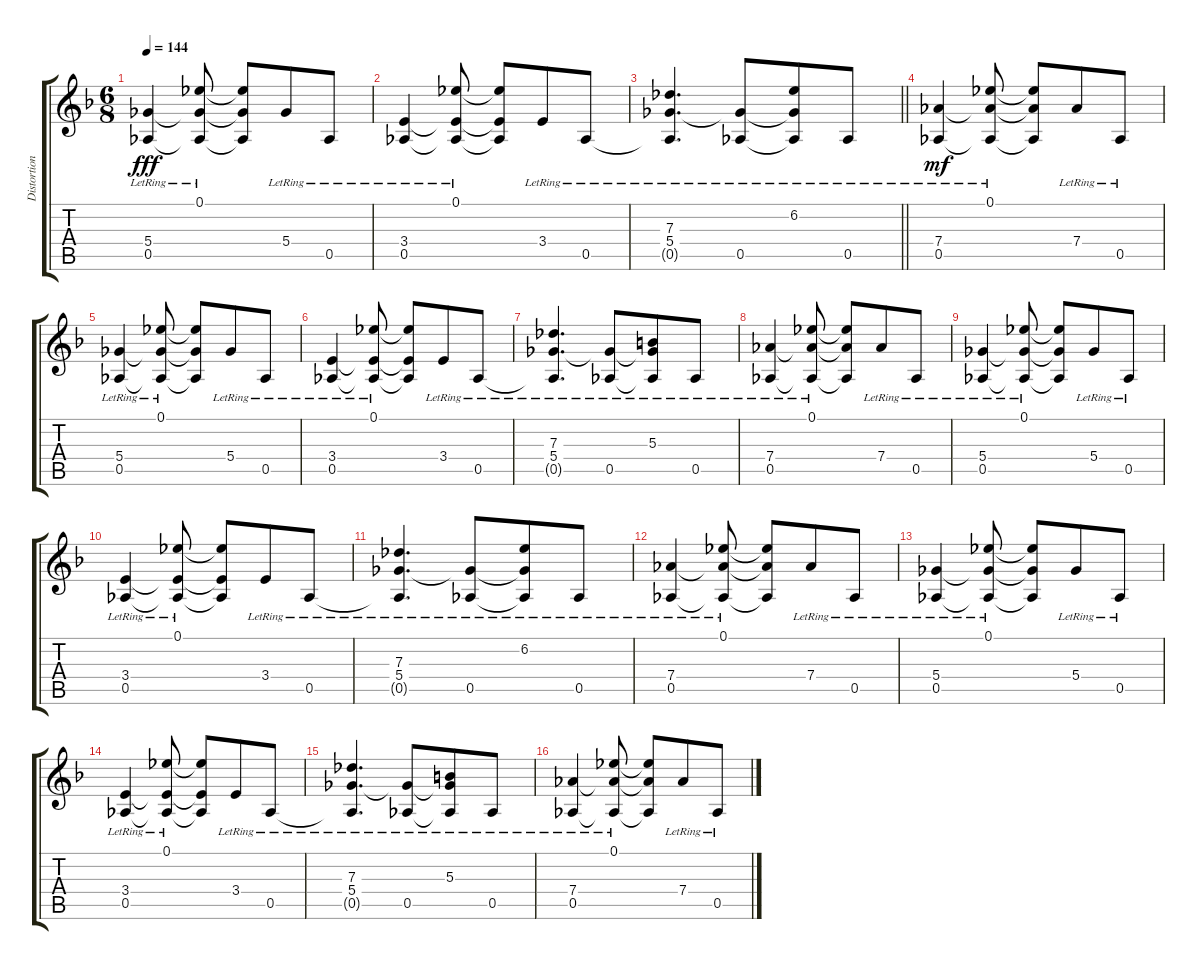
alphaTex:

\track ("Distortion Guitar" "Distortion") {instrument overdrivenguitar}
\staff {score tabs}
\tuning (Eb4 Bb3 Gb3 Db3 Ab2 Eb2) {hide}
\ts (6 8)
\tempo 144
\clef g2
\ks f
(5.4{lr} 0.5{lr}).4{dy fff} (0.1{lr} 5.4{t} 0.5{t}).8 (0.1{t} 5.4{t} 0.5{t}).8 5.4{lr}.8 0.5{lr}.8 |
(3.4{lr} 0.5{lr}).4 (0.1{lr} 3.4{t} 0.5{t}).8 (0.1{t} 3.4{t} 0.5{t}).8 3.4{lr}.8 0.5{lr}.8 |
\barLineRight lightlight
(7.3{lr} 5.4{lr} 0.5{t}).4{d} (5.4{t} 0.5{lr}).8 (6.2{lr} 5.4{t} 0.5{t}).8 0.5{lr}.8 |
(7.4{lr} 0.5{lr}).4{dy mf} (0.1{lr} 7.4{t} 0.5{t}).8 (0.1{t} 7.4{t} 0.5{t}).8 7.4{lr}.8 0.5{lr}.8 |
(5.4{lr} 0.5{lr}).4 (0.1{lr} 5.4{t} 0.5{t}).8 (0.1{t} 5.4{t} 0.5{t}).8 5.4{lr}.8 0.5{lr}.8 |
(3.4{lr} 0.5{lr}).4 (0.1{lr} 3.4{t} 0.5{t}).8 (0.1{t} 3.4{t} 0.5{t}).8 3.4{lr}.8 0.5{lr}.8 |
(7.3{lr} 5.4{lr} 0.5{t}).4{d} (5.4{t} 0.5{lr}).8 (5.3{lr} 5.4{t} 0.5{t}).8 0.5{lr}.8 |
(7.4{lr} 0.5{lr}).4 (0.1{lr} 7.4{t} 0.5{t}).8 (0.1{t} 7.4{t} 0.5{t}).8 7.4{lr}.8 0.5{lr}.8 |
(5.4{lr} 0.5{lr}).4 (0.1{lr} 5.4{t} 0.5{t}).8 (0.1{t} 5.4{t} 0.5{t}).8 5.4{lr}.8 0.5{lr}.8 |
(3.4{lr} 0.5{lr}).4 (0.1{lr} 3.4{t} 0.5{t}).8 (0.1{t} 3.4{t} 0.5{t}).8 3.4{lr}.8 0.5{lr}.8 |
(7.3{lr} 5.4{lr} 0.5{t}).4{d} (5.4{t} 0.5{lr}).8 (6.2{lr} 5.4{t} 0.5{t}).8 0.5{lr}.8 |
(7.4{lr} 0.5{lr}).4 (0.1{lr} 7.4{t} 0.5{t}).8 (0.1{t} 7.4{t} 0.5{t}).8 7.4{lr}.8 0.5{lr}.8 |
(5.4{lr} 0.5{lr}).4 (0.1{lr} 5.4{t} 0.5{t}).8 (0.1{t} 5.4{t} 0.5{t}).8 5.4{lr}.8 0.5{lr}.8 |
(3.4{lr} 0.5{lr}).4 (0.1{lr} 3.4{t} 0.5{t}).8 (0.1{t} 3.4{t} 0.5{t}).8 3.4{lr}.8 0.5{lr}.8 |
(7.3{lr} 5.4{lr} 0.5{t}).4{d} (5.4{t} 0.5{lr}).8 (5.3{lr} 5.4{t} 0.5{t}).8 0.5{lr}.8 |
(7.4{lr} 0.5{lr}).4 (0.1{lr} 7.4{t} 0.5{t}).8 (0.1{t} 7.4{t} 0.5{t}).8 7.4{lr}.8 0.5{lr}.8
